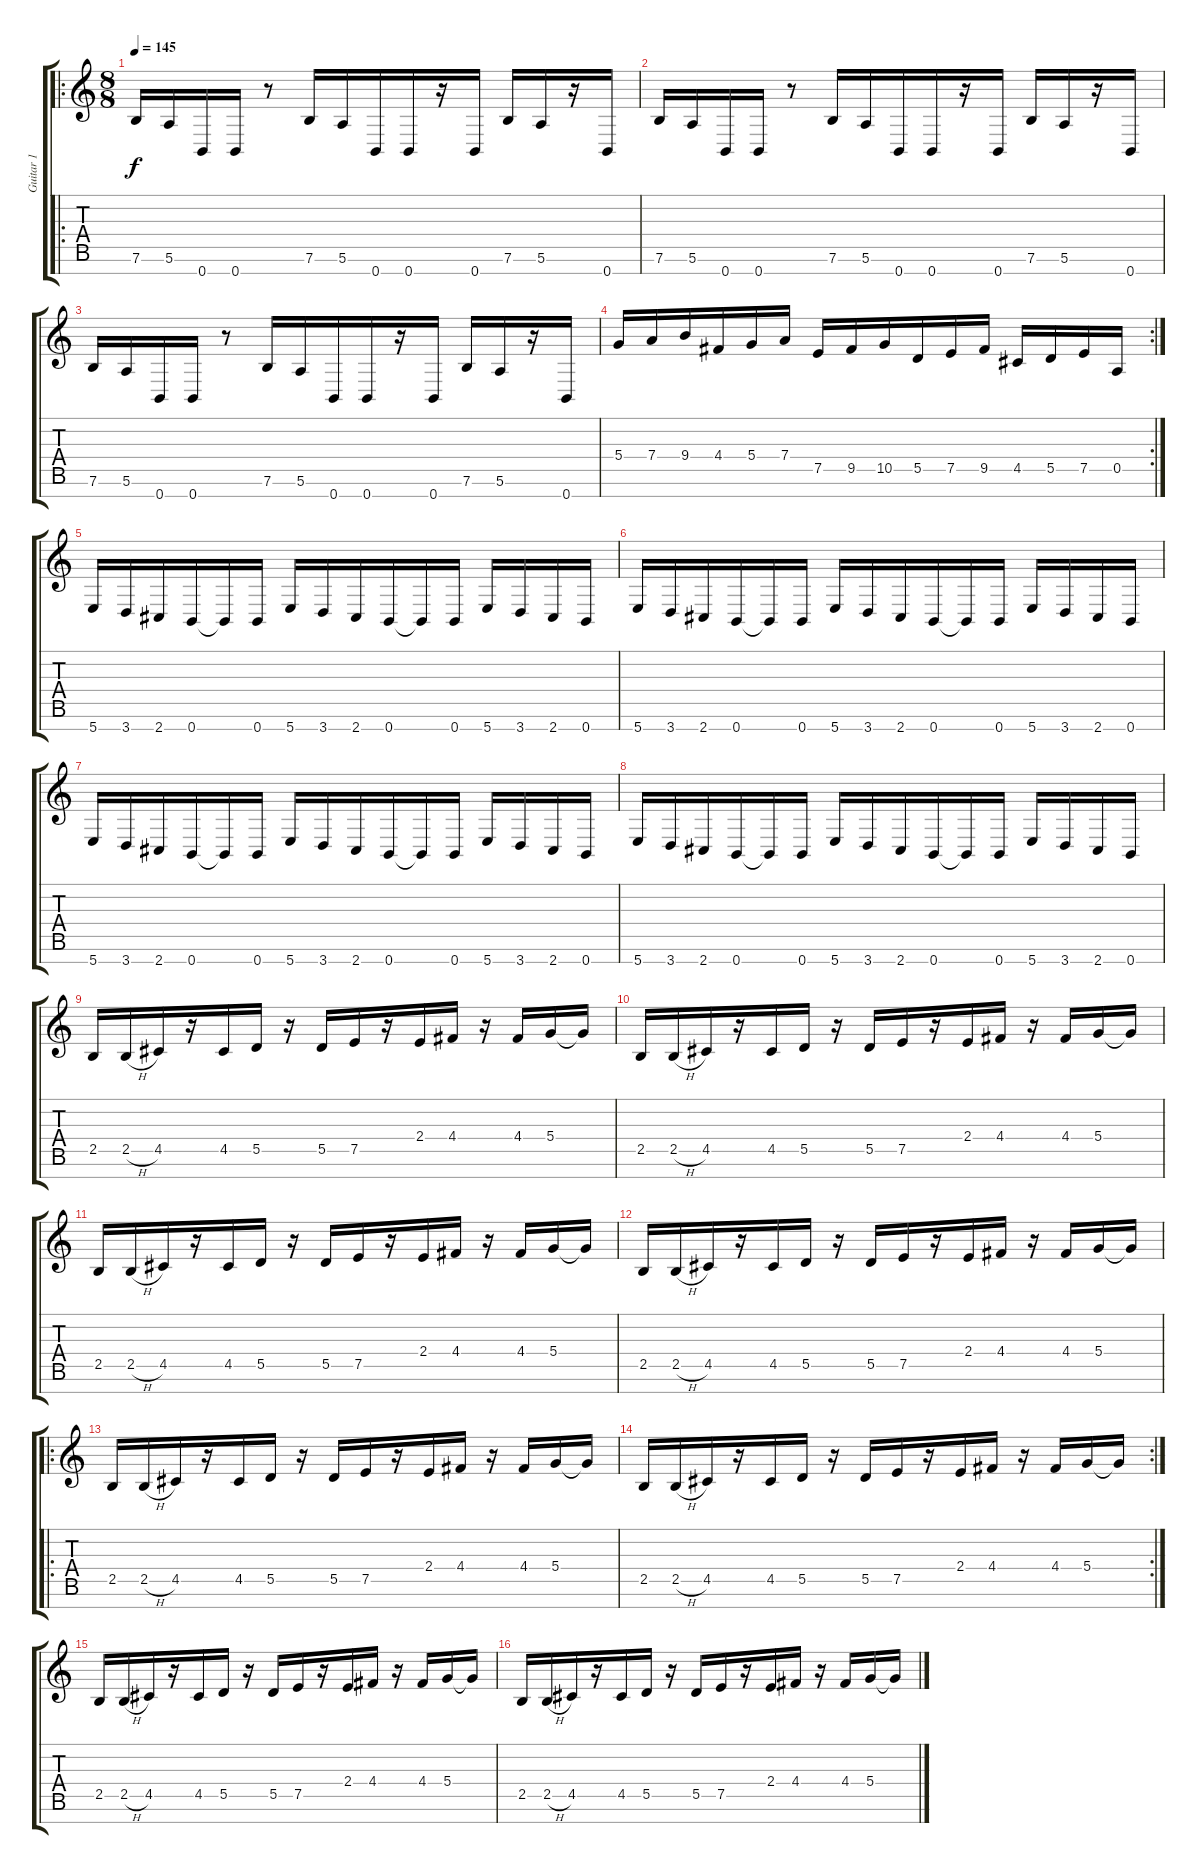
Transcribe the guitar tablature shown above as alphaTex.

\track ("Guitar 1" "Guitar 1") {instrument distortionguitar}
\staff {score tabs}
\tuning (E4 B3 G3 D3 A2 E2 B1) {hide}
\ro
\ts (8 8)
\tempo 145
\clef g2
\ks c
7.6.16{dy f} 5.6.16 0.7.16 0.7.16 r.8 7.6.16 5.6.16 0.7.16 0.7.16 r.16 0.7.16 7.6.16 5.6.16 r.16 0.7.16 |
7.6.16 5.6.16 0.7.16 0.7.16 r.8 7.6.16 5.6.16 0.7.16 0.7.16 r.16 0.7.16 7.6.16 5.6.16 r.16 0.7.16 |
7.6.16 5.6.16 0.7.16 0.7.16 r.8 7.6.16 5.6.16 0.7.16 0.7.16 r.16 0.7.16 7.6.16 5.6.16 r.16 0.7.16 |
\rc 2
5.4.16 7.4.16 9.4.16 4.4.16 5.4.16 7.4.16 7.5.16 9.5.16 10.5.16 5.5.16 7.5.16 9.5.16 4.5.16 5.5.16 7.5.16 0.5.16 |
5.7.16 3.7.16 2.7.16 0.7.16 0.7{t}.16 0.7.16 5.7.16 3.7.16 2.7.16 0.7.16 0.7{t}.16 0.7.16 5.7.16 3.7.16 2.7.16 0.7.16 |
5.7.16 3.7.16 2.7.16 0.7.16 0.7{t}.16 0.7.16 5.7.16 3.7.16 2.7.16 0.7.16 0.7{t}.16 0.7.16 5.7.16 3.7.16 2.7.16 0.7.16 |
5.7.16 3.7.16 2.7.16 0.7.16 0.7{t}.16 0.7.16 5.7.16 3.7.16 2.7.16 0.7.16 0.7{t}.16 0.7.16 5.7.16 3.7.16 2.7.16 0.7.16 |
5.7.16 3.7.16 2.7.16 0.7.16 0.7{t}.16 0.7.16 5.7.16 3.7.16 2.7.16 0.7.16 0.7{t}.16 0.7.16 5.7.16 3.7.16 2.7.16 0.7.16 |
2.5.16 2.5{h}.16 4.5.16 r.16 4.5.16 5.5.16 r.16 5.5.16 7.5.16 r.16 2.4.16 4.4.16 r.16 4.4.16 5.4.16 5.4{t}.16 |
2.5.16 2.5{h}.16 4.5.16 r.16 4.5.16 5.5.16 r.16 5.5.16 7.5.16 r.16 2.4.16 4.4.16 r.16 4.4.16 5.4.16 5.4{t}.16 |
2.5.16 2.5{h}.16 4.5.16 r.16 4.5.16 5.5.16 r.16 5.5.16 7.5.16 r.16 2.4.16 4.4.16 r.16 4.4.16 5.4.16 5.4{t}.16 |
2.5.16 2.5{h}.16 4.5.16 r.16 4.5.16 5.5.16 r.16 5.5.16 7.5.16 r.16 2.4.16 4.4.16 r.16 4.4.16 5.4.16 5.4{t}.16 |
\ro
2.5.16{volume 10} 2.5{h}.16 4.5.16 r.16 4.5.16 5.5.16 r.16 5.5.16 7.5.16 r.16 2.4.16 4.4.16 r.16 4.4.16 5.4.16 5.4{t}.16 |
\rc 2
2.5.16 2.5{h}.16 4.5.16 r.16 4.5.16 5.5.16 r.16 5.5.16 7.5.16 r.16 2.4.16 4.4.16 r.16 4.4.16 5.4.16 5.4{t}.16 |
2.5.16{volume 8} 2.5{h}.16 4.5.16 r.16 4.5.16 5.5.16 r.16 5.5.16 7.5.16 r.16 2.4.16 4.4.16 r.16 4.4.16 5.4.16 5.4{t}.16 |
2.5.16 2.5{h}.16 4.5.16 r.16 4.5.16 5.5.16 r.16 5.5.16 7.5.16 r.16 2.4.16 4.4.16 r.16 4.4.16 5.4.16 5.4{t}.16
